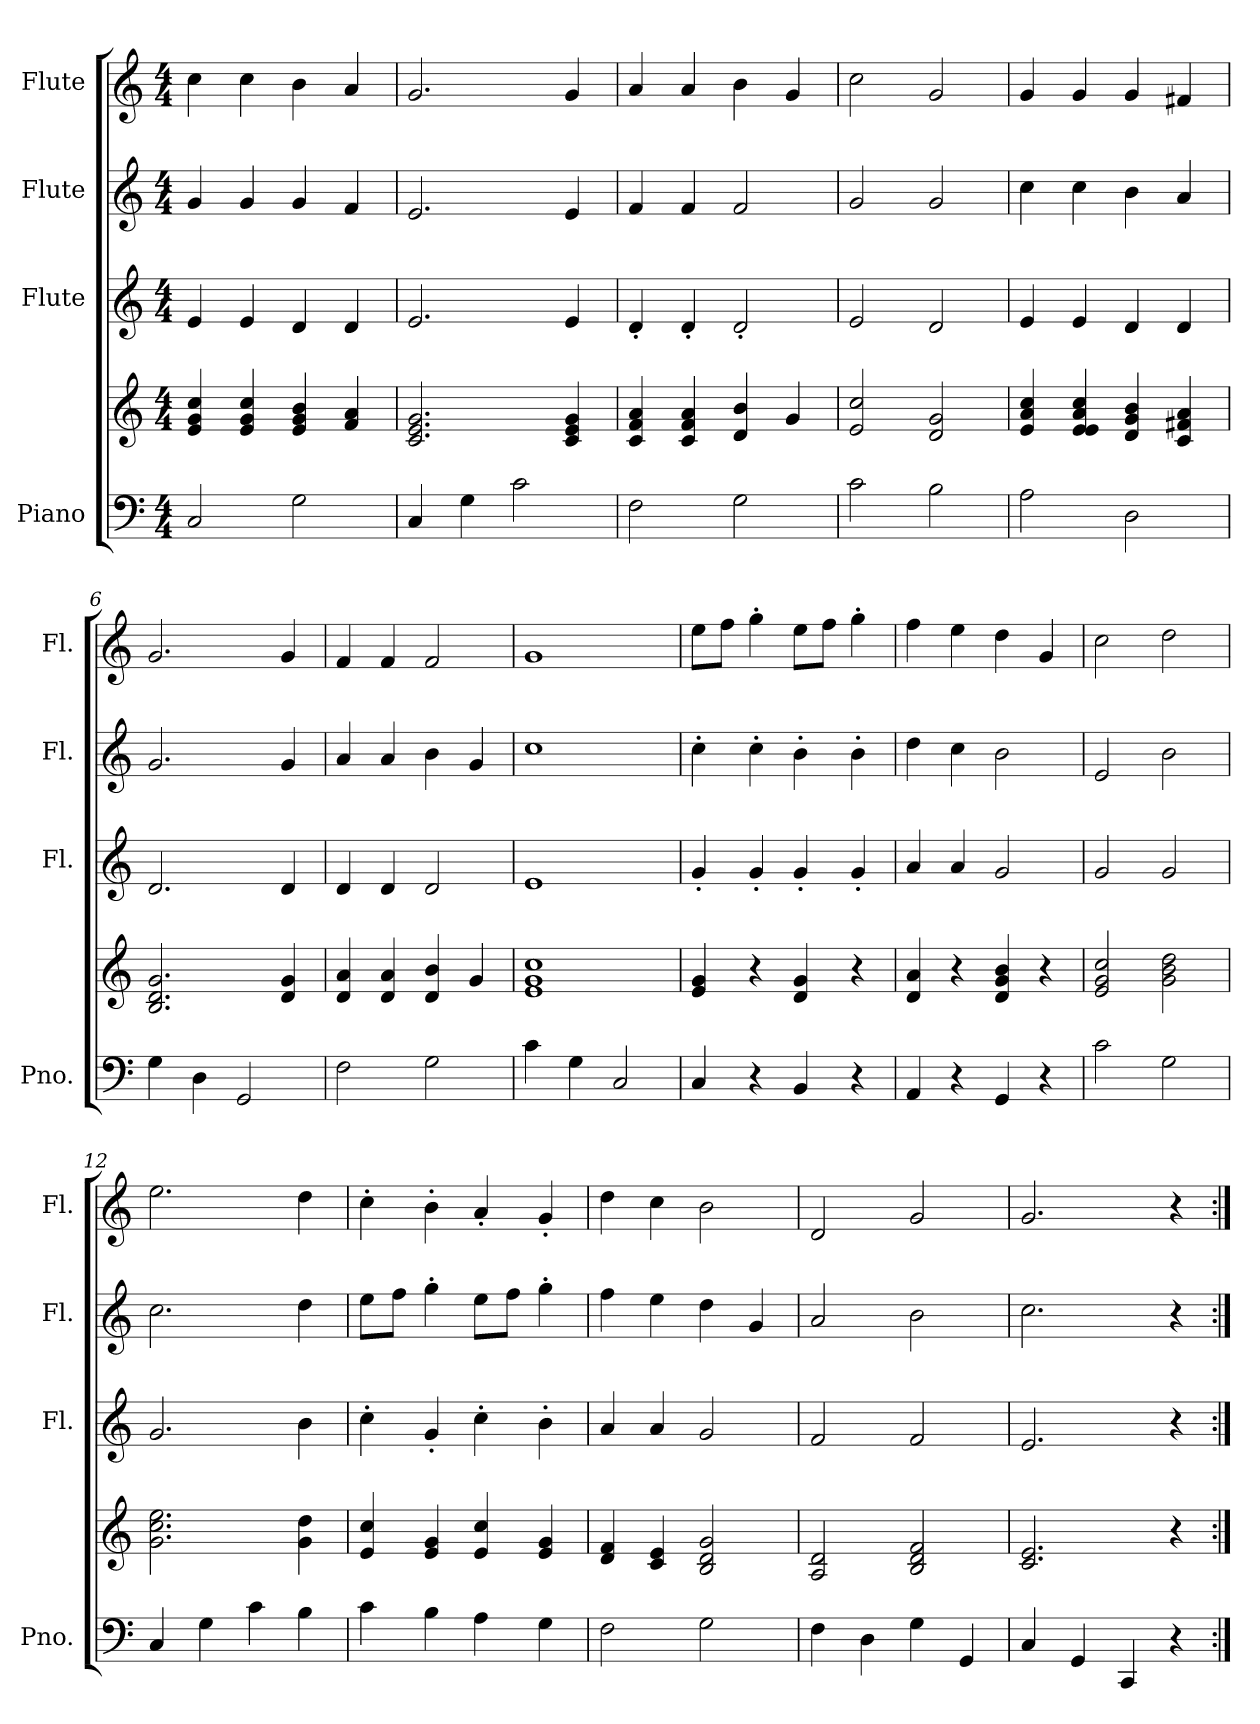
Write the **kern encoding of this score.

**kern	**kern	**kern	**kern	**kern
*part4	*part4	*part3	*part2	*part1
*staff5	*staff4	*staff3	*staff2	*staff1
*I"Piano	*	*I"Flute	*I"Flute	*I"Flute
*I'Pno.	*	*I'Fl.	*I'Fl.	*I'Fl.
*clefF4	*clefG2	*clefG2	*clefG2	*clefG2
*k[]	*k[]	*k[]	*k[]	*k[]
*C:	*C:	*C:	*C:	*C:
*M4/4	*M4/4	*M4/4	*M4/4	*M4/4
=1	=1	=1	=1	=1
2C/	4e/ 4g/ 4cc/	4e/	4g/	4cc\
.	4e/ 4g/ 4cc/	4e/	4g/	4cc\
2G\	4e/ 4g/ 4b/	4d/	4g/	4b\
.	4f/ 4a/	4d/	4f/	4a/
=2	=2	=2	=2	=2
4C/	2.c/ 2.e/ 2.g/	2.e/	2.e/	2.g/
4G\	.	.	.	.
2c\	.	.	.	.
.	4c/ 4e/ 4g/	4e/	4e/	4g/
=3	=3	=3	=3	=3
2F\	4c/ 4f/ 4a/	4d'/	4f/	4a/
.	4c/ 4f/ 4a/	4d'/	4f/	4a/
2G\	4d/ 4b/	2d'/	2f/	4b\
.	4g/	.	.	4g/
=4	=4	=4	=4	=4
2c\	2e/ 2cc/	2e/	2g/	2cc\
2B\	2d/ 2g/	2d/	2g/	2g/
=5	=5	=5	=5	=5
2A\	4e/ 4a/ 4cc/	4e/	4cc\	4g/
.	4e/ 4e/ 4a/ 4cc/	4e/	4cc\	4g/
2D\	4d/ 4g/ 4b/	4d/	4b\	4g/
.	4c/ 4f#X/ 4a/	4d/	4a/	4f#X/
=6	=6	=6	=6	=6
4G\	2.B/ 2.d/ 2.g/	2.d/	2.g/	2.g/
4D\	.	.	.	.
2GG/	.	.	.	.
.	4d/ 4g/	4d/	4g/	4g/
=7	=7	=7	=7	=7
2F\	4d/ 4a/	4d/	4a/	4f/
.	4d/ 4a/	4d/	4a/	4f/
2G\	4d/ 4b/	2d/	4b\	2f/
.	4g/	.	4g/	.
=8	=8	=8	=8	=8
4c\	1e 1g 1cc	1e	1cc	1g
4G\	.	.	.	.
2C/	.	.	.	.
=9	=9	=9	=9	=9
4C/	4e/ 4g/	4g'/	4cc'\	8ee\L
.	.	.	.	8ff\J
4r	4r	4g'/	4cc'\	4gg'\
4BB/	4d/ 4g/	4g'/	4b'\	8ee\L
.	.	.	.	8ff\J
4r	4r	4g'/	4b'\	4gg'\
!!LO:LB:g=z
=10	=10	=10	=10	=10
4AA/	4d/ 4a/	4a/	4dd\	4ff\
4r	4r	4a/	4cc\	4ee\
4GG/	4d/ 4g/ 4b/	2g/	2b\	4dd\
4r	4r	.	.	4g/
=11	=11	=11	=11	=11
2c\	2e/ 2g/ 2cc/	2g/	2e/	2cc\
2G\	2g\ 2b\ 2dd\	2g/	2b\	2dd\
=12	=12	=12	=12	=12
4C/	2.g\ 2.cc\ 2.ee\	2.g/	2.cc\	2.ee\
4G\	.	.	.	.
4c\	.	.	.	.
4B\	4g\ 4dd\	4b\	4dd\	4dd\
=13	=13	=13	=13	=13
4c\	4e/ 4cc/	4cc'\	8ee\L	4cc'\
.	.	.	8ff\J	.
4B\	4e/ 4g/	4g'/	4gg'\	4b'\
4A\	4e/ 4cc/	4cc'\	8ee\L	4a'/
.	.	.	8ff\J	.
4G\	4e/ 4g/	4b'\	4gg'\	4g'/
=14	=14	=14	=14	=14
2F\	4d/ 4f/	4a/	4ff\	4dd\
.	4c/ 4e/	4a/	4ee\	4cc\
2G\	2B/ 2d/ 2g/	2g/	4dd\	2b\
.	.	.	4g/	.
=15	=15	=15	=15	=15
4F\	2A/ 2d/	2f/	2a/	2d/
4D\	.	.	.	.
4G\	2B/ 2d/ 2f/	2f/	2b\	2g/
4GG/	.	.	.	.
=16	=16	=16	=16	=16
4C/	2.c/ 2.e/	2.e/	2.cc\	2.g/
4GG/	.	.	.	.
4CC/	.	.	.	.
4r	4r	4r	4r	4r
=:|!	=:|!	=:|!	=:|!	=:|!
*-	*-	*-	*-	*-
